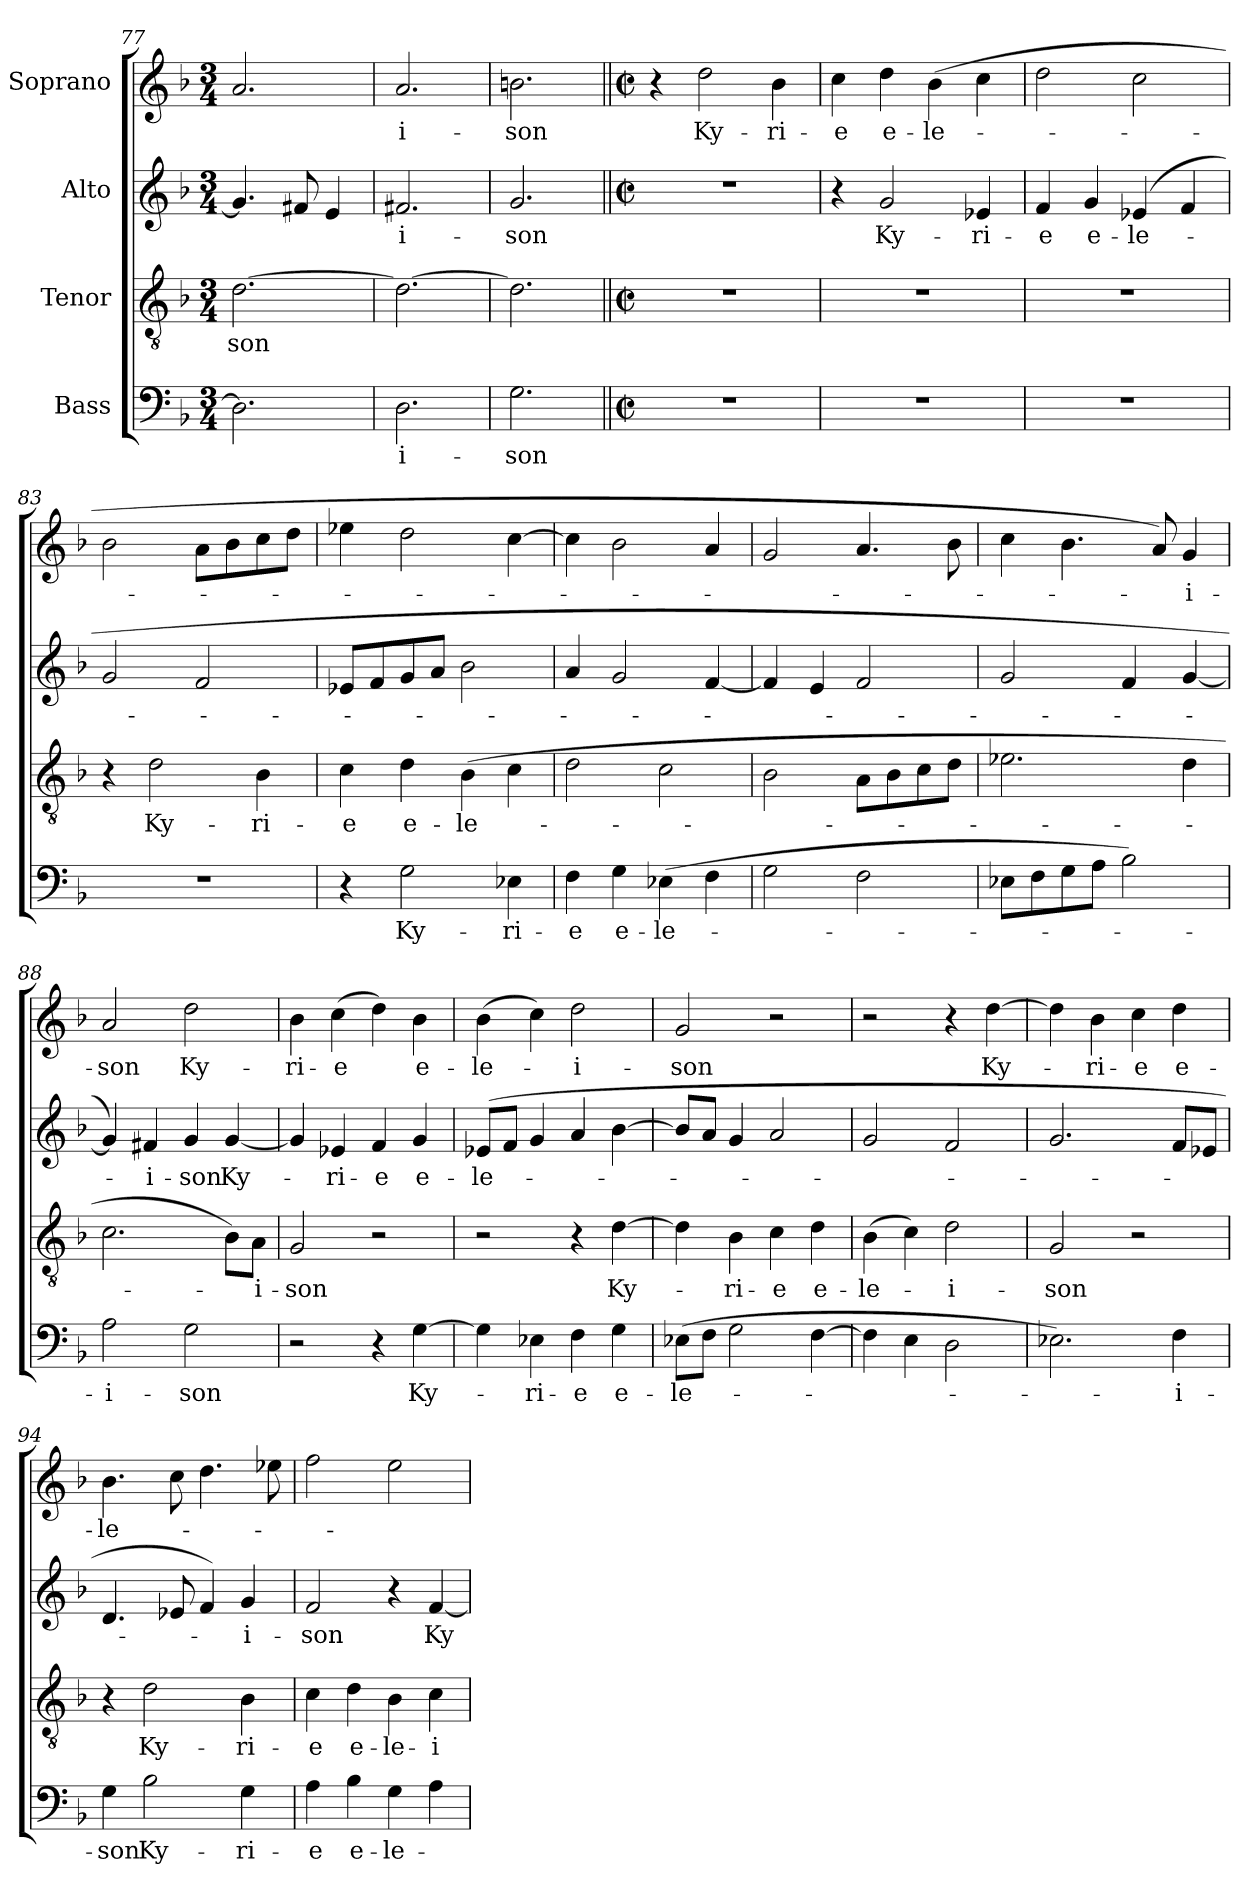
**kern	**text	**kern	**text	**kern	**text	**kern	**text
*part4	*part4	*part3	*part3	*part2	*part2	*part1	*part1
*staff4	*staff4	*staff3	*staff3	*staff2	*staff2	*staff1	*staff1
*I"Bass	*	*I"Tenor	*	*I"Alto	*	*I"Soprano	*
*clefF4	*	*clefGv2	*	*clefG2	*	*clefG2	*
*k[b-]	*	*k[b-]	*	*k[b-]	*	*k[b-]	*
*F:	*	*F:	*	*F:	*	*F:	*
*M3/4	*	*M3/4	*	*M3/4	*	*M3/4	*
=77	=77	=77	=77	=77	=77	=77	=77
!	!	!	!LO:LY:b	!	!	!	!
2.D\]	.	[2.d\	-son	4.g/]	.	2.a/	.
.	.	.	.	8f#X/	.	.	.
.	.	.	.	4e/	.	.	.
=78	=78	=78	=78	=78	=78	=78	=78
!	!LO:LY:b	!	!	!	!LO:LY:b	!	!LO:LY:b
2.D\	-i-	2.d\_	.	2.f#X/	-i-	2.a/	-i-
=79	=79	=79	=79	=79	=79	=79	=79
!	!LO:LY:b	!	!	!	!LO:LY:b	!	!LO:LY:b
2.G\	-son	2.d\]	.	2.g/	-son	2.bn\	-son
!!LO:PB:g=z
=80||	=80||	=80||	=80||	=80||	=80||	=80||	=80||
*M2/2	*	*M2/2	*	*M2/2	*	*M2/2	*
*met(c|)	*	*met(c|)	*	*met(c|)	*	*met(c|)	*
1r	.	1r	.	1r	.	4r	.
!	!	!	!	!	!	!	!LO:LY:b
.	.	.	.	.	.	2dd\	Ky-
!	!	!	!	!	!	!	!LO:LY:b
.	.	.	.	.	.	4b-\	-ri-
=81	=81	=81	=81	=81	=81	=81	=81
!	!	!	!	!	!	!	!LO:LY:b
1r	.	1r	.	4r	.	4cc\	-e
!	!	!	!	!	!LO:LY:b	!	!LO:LY:b
.	.	.	.	2g/	Ky-	4dd\	e-
!	!	!	!	!	!	!	!LO:LY:b
.	.	.	.	.	.	(>4b-\	-le-
!	!	!	!	!	!LO:LY:b	!	!
.	.	.	.	4e-X/	-ri-	4cc\	.
=82	=82	=82	=82	=82	=82	=82	=82
!	!	!	!	!	!LO:LY:b	!	!
1r	.	1r	.	4f/	-e	2dd\	.
!	!	!	!	!	!LO:LY:b	!	!
.	.	.	.	4g/	e-	.	.
!	!	!	!	!	!LO:LY:b	!	!
.	.	.	.	(>4e-X/	-le-	2cc\	.
.	.	.	.	4f/	.	.	.
=83	=83	=83	=83	=83	=83	=83	=83
1r	.	4r	.	2g/	.	2b-\	.
!	!	!	!LO:LY:b	!	!	!	!
.	.	2d\	Ky-	.	.	.	.
.	.	.	.	2f/	.	8a\L	.
.	.	.	.	.	.	8b-\	.
!	!	!	!LO:LY:b	!	!	!	!
.	.	4B-\	-ri-	.	.	8cc\	.
.	.	.	.	.	.	8dd\J	.
=84	=84	=84	=84	=84	=84	=84	=84
!	!	!	!LO:LY:b	!	!	!	!
4r	.	4c\	-e	8e-X/L	.	4ee-X\	.
.	.	.	.	8f/	.	.	.
!	!LO:LY:b	!	!LO:LY:b	!	!	!	!
2G\	Ky-	4d\	e-	8g/	.	2dd\	.
.	.	.	.	8a/J	.	.	.
!	!	!	!LO:LY:b	!	!	!	!
.	.	(>4B-\	-le-	2b-\	.	.	.
!	!LO:LY:b	!	!	!	!	!	!
4E-X\	-ri-	4c\	.	.	.	[4cc\	.
=85	=85	=85	=85	=85	=85	=85	=85
!	!LO:LY:b	!	!	!	!	!	!
4F\	-e	2d\	.	4a/	.	4cc\]	.
!	!LO:LY:b	!	!	!	!	!	!
4G\	e-	.	.	2g/	.	2b-\	.
!	!LO:LY:b	!	!	!	!	!	!
(>4E-X\	-le-	2c\	.	.	.	.	.
4F\	.	.	.	[4f/	.	4a/	.
!!LO:LB:g=z
=86	=86	=86	=86	=86	=86	=86	=86
!	!LO:LY:b	!	!LO:LY:b	!	!LO:LY:b	!	!LO:LY:b
2G\	­-	2B-\	­-	4f/]	­-	2g/	­-
.	.	.	.	4e/	.	.	.
2F\	.	8A\L	.	2f/	.	4.a/	.
.	.	8B-\	.	.	.	.	.
.	.	8c\	.	.	.	.	.
.	.	8d\J	.	.	.	8b-\	.
=87	=87	=87	=87	=87	=87	=87	=87
8E-X\L	.	2.e-X\	.	2g/	.	4cc\	.
8F\	.	.	.	.	.	.	.
8G\	.	.	.	.	.	4.b-\	.
8A\J	.	.	.	.	.	.	.
2B-\)	.	.	.	4f/	.	.	.
.	.	.	.	.	.	8a/)	.
!	!	!	!	!	!	!	!LO:LY:b
.	.	4d\	.	[4g/	.	4g/	-i-
=88	=88	=88	=88	=88	=88	=88	=88
!	!LO:LY:b	!	!	!	!	!	!LO:LY:b
2A\	-i-	2.c\	.	4g/])	.	2a/	-son
!	!	!	!	!	!LO:LY:b	!	!
.	.	.	.	4f#X/	-i-	.	.
!	!LO:LY:b	!	!	!	!LO:LY:b	!	!LO:LY:b
2G\	-son	.	.	4g/	-son	2dd\	Ky-
!	!	!	!	!	!LO:LY:b	!	!
.	.	8B-\L)	.	[4g/	Ky-	.	.
!	!	!	!LO:LY:b	!	!	!	!
.	.	8A\J	-i-	.	.	.	.
=89	=89	=89	=89	=89	=89	=89	=89
!	!	!	!LO:LY:b	!	!	!	!LO:LY:b
2r	.	2G/	-son	4g/]	.	4b-\	-ri-
!	!	!	!	!	!LO:LY:b	!	!LO:LY:b
.	.	.	.	4e-X/	-ri-	(>4cc\	-e
!	!	!	!	!	!LO:LY:b	!	!
4r	.	2r	.	4f/	-e	4dd\)	.
!	!LO:LY:b	!	!	!	!LO:LY:b	!	!LO:LY:b
[4G\	Ky-	.	.	4g/	-e-	4b-\	e-
=90	=90	=90	=90	=90	=90	=90	=90
!	!	!	!	!	!LO:LY:b	!	!LO:LY:b
4G\]	.	2r	.	(>8e-X/L	-le-	(>4b-\	-le-
.	.	.	.	8f/J	.	.	.
!	!LO:LY:b	!	!	!	!	!	!
4E-X\	-ri-	.	.	4g/	.	4cc\)	.
!	!LO:LY:b	!	!	!	!	!	!LO:LY:b
4F\	-e	4r	.	4a/	.	2dd\	-i-
!	!LO:LY:b	!	!LO:LY:b	!	!	!	!
4G\	e-	[4d\	Ky-	[4b-\	.	.	.
=91	=91	=91	=91	=91	=91	=91	=91
!	!LO:LY:b	!	!	!	!	!	!LO:LY:b
(>8E-X\L	-le-	4d\]	.	8b-/L]	.	2g/	-son
8F\J	.	.	.	8a/J	.	.	.
!	!	!	!LO:LY:b	!	!	!	!
2G\	.	4B-\	-ri-	4g/	.	.	.
!	!	!	!LO:LY:b	!	!	!	!
.	.	4c\	-e	2a/	.	2r	.
!	!	!	!LO:LY:b	!	!	!	!
[4F\	.	4d\	e-	.	.	.	.
!!LO:LB:g=z
=92	=92	=92	=92	=92	=92	=92	=92
!	!LO:LY:b	!	!LO:LY:b	!	!LO:LY:b	!	!
4F\]	­-	(>4B-\	-le-	2g/	­-	2r	.
4E\	.	4c\)	.	.	.	.	.
!	!	!	!LO:LY:b	!	!	!	!
2D\	.	2d\	-i-	2f/	.	4r	.
!	!	!	!	!	!	!	!LO:LY:b
.	.	.	.	.	.	[4dd\	Ky-
=93	=93	=93	=93	=93	=93	=93	=93
!	!	!	!LO:LY:b	!	!	!	!
2.E-X\)	.	2G/	-son	2.g/	.	4dd\]	.
!	!	!	!	!	!	!	!LO:LY:b
.	.	.	.	.	.	4b-\	-ri-
!	!	!	!	!	!	!	!LO:LY:b
.	.	2r	.	.	.	4cc\	-e
!	!LO:LY:b	!	!	!	!	!	!LO:LY:b
4F\	-i-	.	.	8f/L	.	4dd\	e-
.	.	.	.	8e-X/J	.	.	.
=94	=94	=94	=94	=94	=94	=94	=94
!	!LO:LY:b	!	!	!	!	!	!LO:LY:b
4G\	-son	4r	.	4.d/	.	4.b-\	-le-
!	!LO:LY:b	!	!LO:LY:b	!	!	!	!
2B-\	Ky-	2d\	Ky-	.	.	.	.
.	.	.	.	8e-X/	.	8cc\	.
.	.	.	.	4f/)	.	4.dd\	.
!	!LO:LY:b	!	!LO:LY:b	!	!LO:LY:b	!	!
4G\	-ri-	4B-\	-ri-	4g/	-i-	.	.
.	.	.	.	.	.	8ee-X\	.
=95	=95	=95	=95	=95	=95	=95	=95
!	!LO:LY:b	!	!LO:LY:b	!	!LO:LY:b	!	!
4A\	-e	4c\	-e	2f/	-son	2ff\	.
!	!LO:LY:b	!	!LO:LY:b	!	!	!	!
4B-\	e-	4d\	e-	.	.	.	.
!	!LO:LY:b	!	!LO:LY:b	!	!	!	!
4G\	-le-	4B-\	-le-	4r	.	2ee\	.
!	!	!	!LO:LY:b	!	!LO:LY:b	!	!
4A\	.	4c\	-i-	[4f/	Ky-	.	.
=	=	=	=	=	=	=	=
*-	*-	*-	*-	*-	*-	*-	*-
